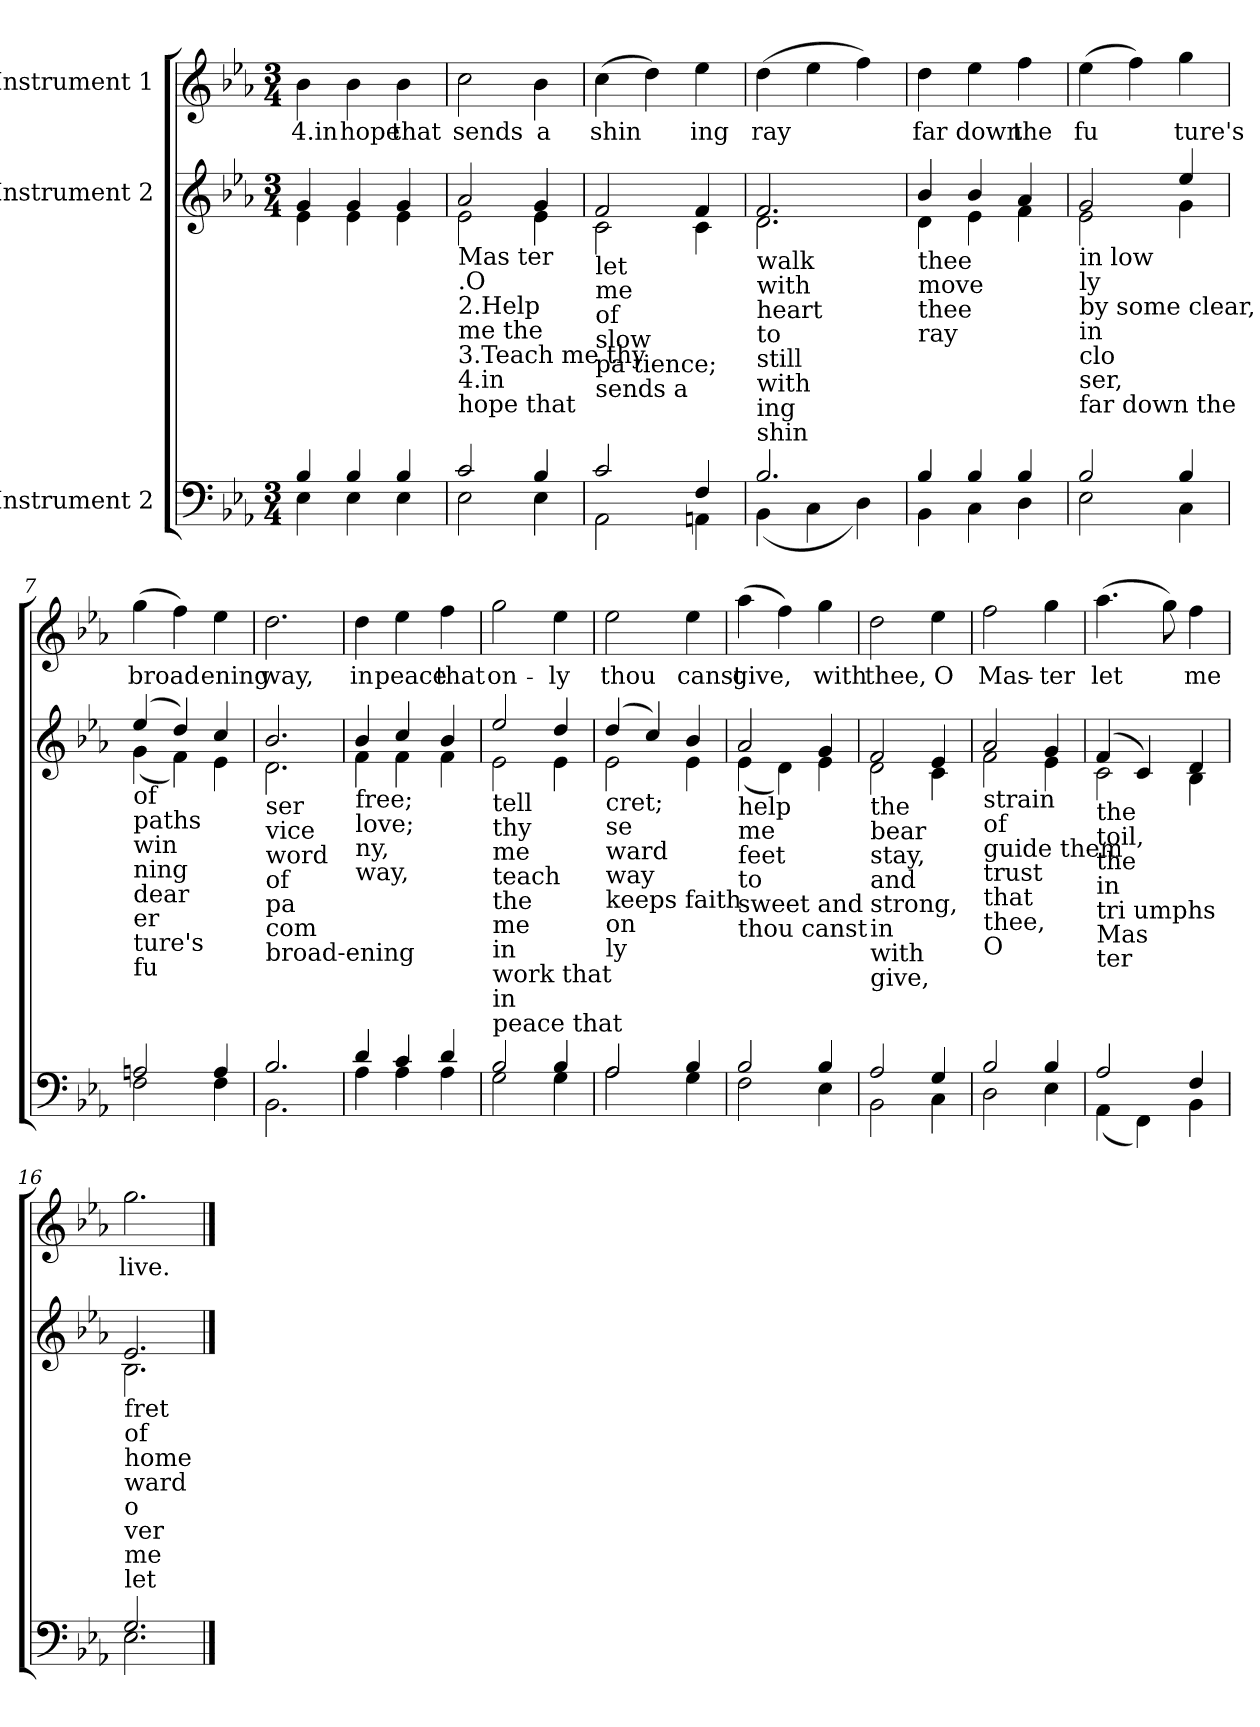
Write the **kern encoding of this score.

**kern	**kern	**kern	**text
*part3	*part2	*part1	*part1
*staff3	*staff2	*staff1	*staff1
*I"Instrument 2	*I"Instrument 2	*I"Instrument 1	*
!!LO:PB:g=z
*stria5	*stria5	*stria5	*
*clefF4	*clefG2	*clefG2	*
*k[b-e-a-]	*k[b-e-a-]	*k[b-e-a-]	*
*E-:	*E-:	*E-:	*
*M3/4	*M3/4	*M3/4	*
=1	=1	=1	=1
*^	*^	*	*
!	!	!	!	!	!LO:LY:b:cj
4B-/	4E-\	4g/	4e-<\	4b-\	4.in
!	!	!	!	!	!LO:LY:b:cj
4B-/	4E-\	4g/	4e-\	4b-\	hope
!	!	!	!	!	!LO:LY:b:cj
4B-/	4E-\	4g/	4e-\	4b-\	that
=2	=2	=2	=2	=2	=2
!	!	!LO:TX:b:t=Mas ter	!	!	!
!	!	!LO:TX:b:t=.O	!	!	!
!	!	!LO:TX:b:t=2.Help	!	!	!
!	!	!LO:TX:b:t=me the	!	!	!
!	!	!LO:TX:b:t=3.Teach me thy	!	!	!
!	!	!LO:TX:b:t=4.in	!	!	!
!	!	!LO:TX:b:t=hope that	!	!	!
!	!	!	!	!	!LO:LY:b:cj
2c/	2E-\	2a-/	2e-\	2cc\	sends
!	!	!	!	!	!LO:LY:b:cj
4B-/	4E-\	4g/	4e-\	4b-\	a
=3	=3	=3	=3	=3	=3
!	!	!LO:TX:b:t=let	!	!	!
!	!	!LO:TX:b:t=me	!	!	!
!	!	!LO:TX:b:t=of	!	!	!
!	!	!LO:TX:b:t=slow	!	!	!
!	!	!LO:TX:b:t=pa tience;	!	!	!
!	!	!LO:TX:b:t=sends a	!	!	!
!	!	!	!	!	!LO:LY:b:cj
2c/	2AA-\	2f/	2c\	(>4cc\	shin-
!	!	!	!	!	!LO:LY:b:cj
.	.	.	.	4dd\)	--
!	!	!	!	!	!LO:LY:b:cj
4F/	4AAn\	4f/	4c\	4ee-\	-ing
=4	=4	=4	=4	=4	=4
!	!	!LO:TX:b:t=walk	!	!	!
!	!	!LO:TX:b:t=with	!	!	!
!	!	!LO:TX:b:t=heart	!	!	!
!	!	!LO:TX:b:t=to	!	!	!
!	!	!LO:TX:b:t=still	!	!	!
!	!	!LO:TX:b:t=with	!	!	!
!	!	!LO:TX:b:t=ing	!	!	!
!	!	!LO:TX:b:t=shin	!	!	!
!	!	!	!	!	!LO:LY:b:cj
2.B-/	(<4BB-\	2.f/	2.d\	(>4dd\	ray
!	!	!	!	!	!LO:LY:b:cj
.	4C\	.	.	4ee-\	.
!	!	!	!	!	!LO:LY:b:cj
.	4D\)	.	.	4ff\)	.
=5	=5	=5	=5	=5	=5
!	!	!LO:TX:b:t=thee	!	!	!
!	!	!LO:TX:b:t=move	!	!	!
!	!	!LO:TX:b:t=thee	!	!	!
!	!	!LO:TX:b:t=ray	!	!	!
!	!	!	!	!	!LO:LY:b:cj
4B-/	4BB-\	4b-/	4d\	4dd\	far
!	!	!	!	!	!LO:LY:b:cj
4B-/	4C\	4b-/	4e-\	4ee-\	down
!	!	!	!	!	!LO:LY:b:cj
4B-/	4D\	4a-/	4f\	4ff\	the
=6	=6	=6	=6	=6	=6
!	!	!LO:TX:b:t=in low	!	!	!
!	!	!LO:TX:b:t=ly	!	!	!
!	!	!LO:TX:b:t=by some clear,	!	!	!
!	!	!LO:TX:b:t=in	!	!	!
!	!	!LO:TX:b:t=clo	!	!	!
!	!	!LO:TX:b:t=ser,	!	!	!
!	!	!LO:TX:b:t=far down the	!	!	!
!	!	!	!	!	!LO:LY:b:cj
2B-/	2E-\	2g/	2e-\	(>4ee-\	fu-
!	!	!	!	!	!LO:LY:b:cj
.	.	.	.	4ff\)	--
!	!	!	!	!	!LO:LY:b:cj
4B-/	4C\	4ee-/	4g\	4gg\	-ture's
=7	=7	=7	=7	=7	=7
!	!	!LO:TX:b:t=of	!	!	!
!	!	!LO:TX:b:t=paths	!	!	!
!	!	!LO:TX:b:t=win	!	!	!
!	!	!LO:TX:b:t=ning	!	!	!
!	!	!LO:TX:b:t=dear	!	!	!
!	!	!LO:TX:b:t=er	!	!	!
!	!	!LO:TX:b:t=ture's	!	!	!
!	!	!LO:TX:b:t=fu	!	!	!
!	!	!	!	!	!LO:LY:b:cj
2An/	2F\	(>4ee-/	(<4g\	(>4gg\	broad-
!	!	!	!	!	!LO:LY:b:cj
.	.	4dd/)	4f\)	4ff\)	--
!	!	!	!	!	!LO:LY:b:cj
4A/	4F\	4cc/	4e-\	4ee-\	-ening
=8	=8	=8	=8	=8	=8
!	!	!LO:TX:b:t=ser	!	!	!
!	!	!LO:TX:b:t=vice	!	!	!
!	!	!LO:TX:b:t=word	!	!	!
!	!	!LO:TX:b:t=of	!	!	!
!	!	!LO:TX:b:t=pa	!	!	!
!	!	!LO:TX:b:t=com	!	!	!
!	!	!LO:TX:b:t=broad-ening	!	!	!
!	!	!	!	!	!LO:LY:b:cj
2.B-/	2.BB-\	2.b-/	2.d\	2.dd\	way,
!!LO:LB:g=z
=9	=9	=9	=9	=9	=9
!	!	!LO:TX:b:t=free;	!	!	!
!	!	!LO:TX:b:t=love;	!	!	!
!	!	!LO:TX:b:t=ny,	!	!	!
!	!	!LO:TX:b:t=way,	!	!	!
!	!	!	!	!	!LO:LY:b:cj
4d/	4A-\	4b-/	4f\	4dd\	in
!	!	!	!	!	!LO:LY:b:cj
4c/	4A-\	4cc/	4f\	4ee-\	peace
!	!	!	!	!	!LO:LY:b:cj
4d/	4A-\	4b-/	4f\	4ff\	that
=10	=10	=10	=10	=10	=10
!	!	!LO:TX:b:t=tell	!	!	!
!	!	!LO:TX:b:t=thy	!	!	!
!	!	!LO:TX:b:t=me	!	!	!
!	!	!LO:TX:b:t=teach	!	!	!
!	!	!LO:TX:b:t=the	!	!	!
!	!	!LO:TX:b:t=me	!	!	!
!	!	!LO:TX:b:t=in	!	!	!
!	!	!LO:TX:b:t=work that	!	!	!
!	!	!LO:TX:b:t=in	!	!	!
!	!	!LO:TX:b:t=peace that	!	!	!
!	!	!	!	!	!LO:LY:b:cj
2B-/	2G\	2ee-/	2e-\	2gg\	on-
!	!	!	!	!	!LO:LY:b:cj
4B-/	4G\	4dd/	4e-\	4ee-\	-ly
=11	=11	=11	=11	=11	=11
!	!	!LO:TX:b:t=cret;	!	!	!
!	!	!LO:TX:b:t=se	!	!	!
!	!	!LO:TX:b:t=ward	!	!	!
!	!	!LO:TX:b:t=way	!	!	!
!	!	!LO:TX:b:t=keeps faith	!	!	!
!	!	!LO:TX:b:t=on	!	!	!
!	!	!LO:TX:b:t=ly	!	!	!
!	!	!	!	!	!LO:LY:b:cj
2A-/	2A-\	(>4dd/	2e-\	2ee-\	thou
.	.	4cc/)	.	.	.
!	!	!	!	!	!LO:LY:b:cj
4B-/	4G\	4b-/	4e-\	4ee-\	canst
=12	=12	=12	=12	=12	=12
!	!	!LO:TX:b:t=help	!	!	!
!	!	!LO:TX:b:t=me	!	!	!
!	!	!LO:TX:b:t=feet	!	!	!
!	!	!LO:TX:b:t=to	!	!	!
!	!	!LO:TX:b:t=sweet and	!	!	!
!	!	!LO:TX:b:t=thou canst	!	!	!
!	!	!	!	!	!LO:LY:b:cj
2B-/	2F\	2a-/	(<4e-\	(>4aa-\	give,
!	!	!	!	!	!LO:LY:b:cj
.	.	.	4d\)	4ff\)	.
!	!	!	!	!	!LO:LY:b:cj
4B-/	4E-\	4g/	4e-\	4gg\	with
=13	=13	=13	=13	=13	=13
!	!	!LO:TX:b:t=the	!	!	!
!	!	!LO:TX:b:t=bear	!	!	!
!	!	!LO:TX:b:t=stay,	!	!	!
!	!	!LO:TX:b:t=and	!	!	!
!	!	!LO:TX:b:t=strong,	!	!	!
!	!	!LO:TX:b:t=in	!	!	!
!	!	!LO:TX:b:t=with	!	!	!
!	!	!LO:TX:b:t=give,	!	!	!
!	!	!	!	!	!LO:LY:b:cj
2A-/	2BB-\	2f/	2d\	2dd\	thee,
!	!	!	!	!	!LO:LY:b:cj
4G/	4C\	4e-/	4c\	4ee-\	O
=14	=14	=14	=14	=14	=14
!	!	!LO:TX:b:t=strain	!	!	!
!	!	!LO:TX:b:t=of	!	!	!
!	!	!LO:TX:b:t=guide them	!	!	!
!	!	!LO:TX:b:t=trust	!	!	!
!	!	!LO:TX:b:t=that	!	!	!
!	!	!LO:TX:b:t=thee,	!	!	!
!	!	!LO:TX:b:t=O	!	!	!
!	!	!	!	!	!LO:LY:b:cj
2B-/	2D\	2a-/	2f\	2ff\	Mas-
!	!	!	!	!	!LO:LY:b:cj
4B-/	4E-\	4g/	4e-\	4gg\	-ter
=15	=15	=15	=15	=15	=15
!	!	!LO:TX:b:t=the	!	!	!
!	!	!LO:TX:b:t=toil,	!	!	!
!	!	!LO:TX:b:t=the	!	!	!
!	!	!LO:TX:b:t=in	!	!	!
!	!	!LO:TX:b:t=tri umphs	!	!	!
!	!	!LO:TX:b:t=Mas	!	!	!
!	!	!LO:TX:b:t=ter	!	!	!
!	!	!	!	!	!LO:LY:b:cj
2A-/	(<4AA-\	(>4f/	2c\	(>4.aa-\	let
.	4FF\)	4c/)	.	.	.
!	!	!	!	!	!LO:LY:b:cj
.	.	.	.	8gg\)	.
!	!	!	!	!	!LO:LY:b:cj
4F/	4BB-\	4d/	4B-\	4ff\	me
=16	=16	=16	=16	=16	=16
!	!	!LO:TX:b:t=fret	!	!	!
!	!	!LO:TX:b:t=of	!	!	!
!	!	!LO:TX:b:t=home	!	!	!
!	!	!LO:TX:b:t=ward	!	!	!
!	!	!LO:TX:b:t=o	!	!	!
!	!	!LO:TX:b:t=ver	!	!	!
!	!	!LO:TX:b:t=me	!	!	!
!	!	!LO:TX:b:t=let	!	!	!
!	!	!	!	!	!LO:LY:b:cj
2.G/	2.E-\	2.e-/	2.B-\	2.gg\	live.
*v	*v	*	*	*	*
*	*v	*v	*	*
==	==	==	==
*-	*-	*-	*-
